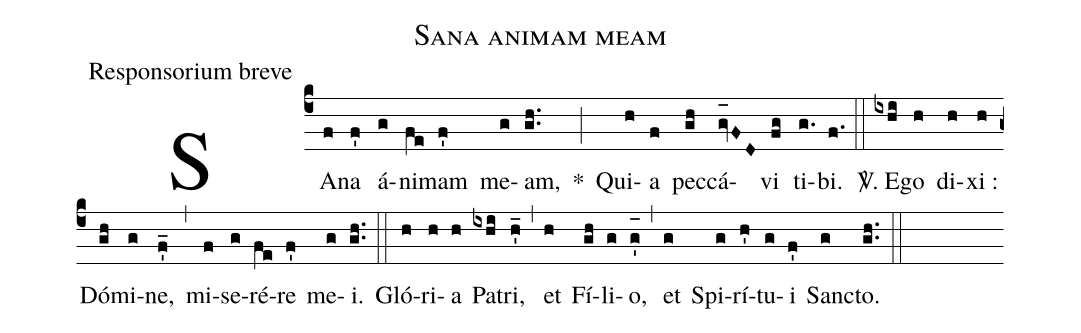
name:Sana animam meam;
office-part:Responsorium breve;
%%
(c4) SA(f)na(f') á(g)ni(fe)mam(f') me(g)am,(gh..) *(;) Qui(h)a(f) pec(gh)cá(gv_[oh:h]FD)vi(fg) ti(g.)bi.(f.) (::)
<sp>V/</sp>. E(ixhi)go(h) di(h)xi :(h) Dó(gh)mi(g)ne,(f'_) (,) mi(f)se(g)ré(fe)re(f') me(g)i.(gh..) (::) Gló(h)ri(h)a(h) Pa(ixhi)tri,(h'_) (,) et(h) Fí(gh)li(g)o,(g'_[oh:h]) (,) et(g) Spi(g)rí(h')tu(g)i(f') San(g)cto.(gh..) (::)
